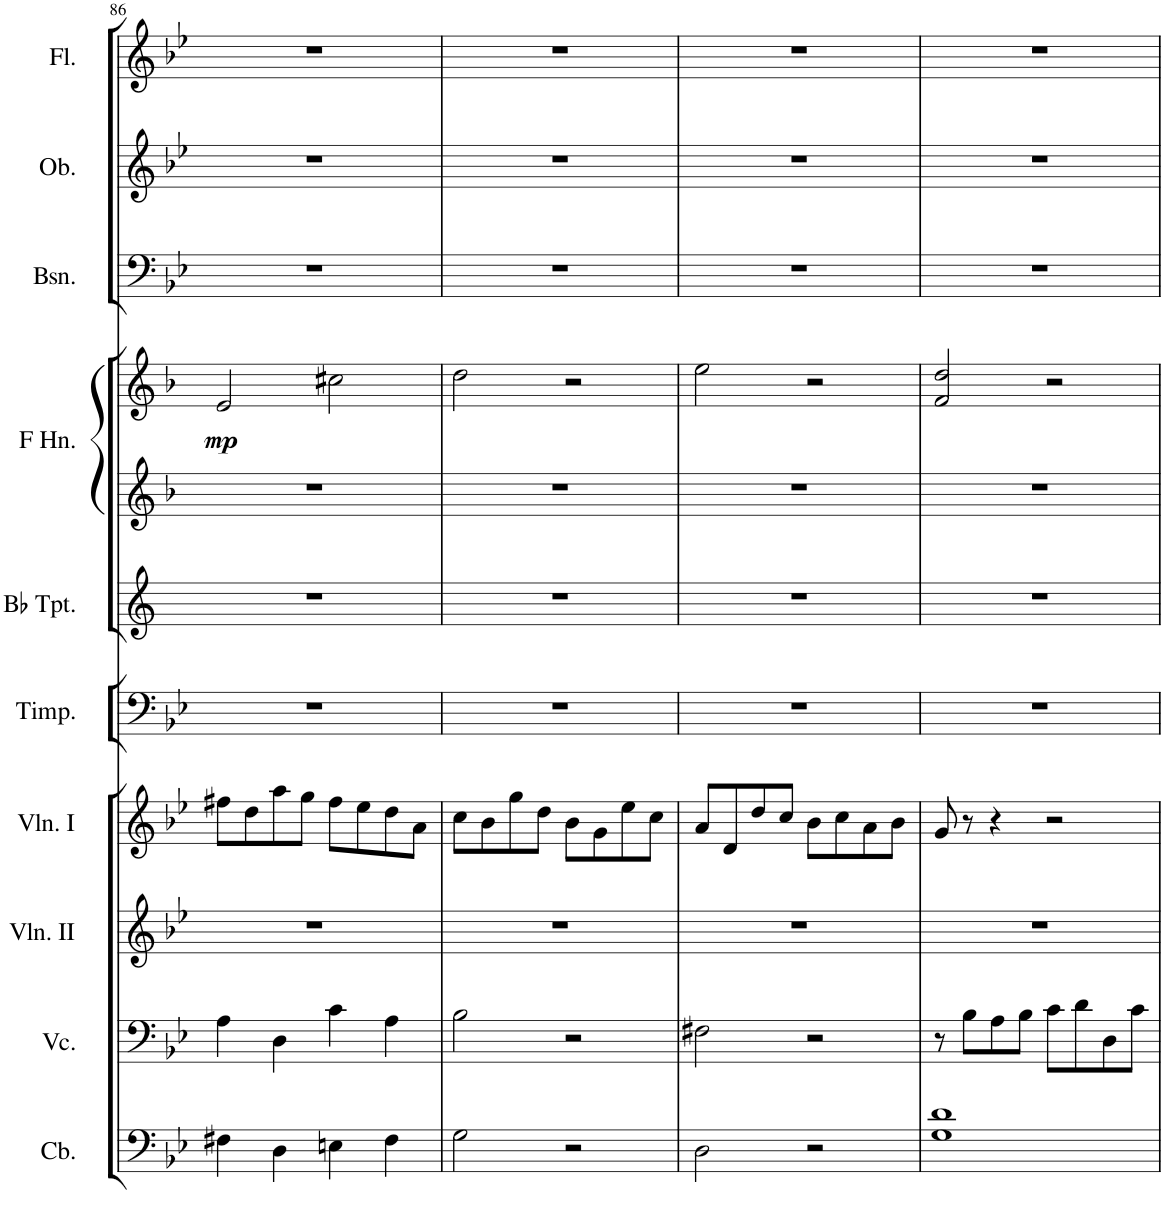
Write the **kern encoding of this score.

**kern	**kern	**kern	**kern	**kern	**kern	**kern	**kern	**dynam	**kern	**kern	**kern
*part10	*part9	*part8	*part7	*part6	*part5	*part4	*part4	*part4	*part3	*part2	*part1
*staff11	*staff10	*staff9	*staff8	*staff7	*staff6	*staff5	*staff4	*staff4/5	*staff3	*staff2	*staff1
*I"Contrabasses	*I"Violoncellos	*I"Violins II	*I"Violins I	*I"Timpani	*I"Trumpets in Bb	*I"Horns in F	*	*	*I"Bassoons	*I"Oboes	*I"Flutes
*I'Cb.	*I'Vc.	*I'Vln. II	*I'Vln. I	*I'Timp.	*	*	*	*	*I'Bsn.	*I'Ob.	*I'Fl.
!!LO:PB:g=z
*clefF4	*clefF4	*clefG2	*clefG2	*clefF4	*clefG2	*clefG2	*clefG2	*	*clefF4	*clefG2	*clefG2
*Trd7c12	*	*	*	*	*Trd1c2	*Trd4c7	*Trd4c7	*	*	*	*
*k[b-e-]	*k[b-e-]	*k[b-e-]	*k[b-e-]	*k[b-e-]	*k[]	*k[b-]	*k[b-]	*	*k[b-e-]	*k[b-e-]	*k[b-e-]
*M4/4	*M4/4	*M4/4	*M4/4	*M4/4	*M4/4	*M4/4	*M4/4	*	*M4/4	*M4/4	*M4/4
=86	=86	=86	=86	=86	=86	=86	=86	=86	=86	=86	=86
!	!	!	!	!	!	!	!	!LO:DY:b	!	!	!
4F#X\	4A\	1r	8ff#X\L	1r	1r	1r	2e/	mp	1r	1r	1r
.	.	.	8dd\	.	.	.	.	.	.	.	.
4D\	4D\	.	8aa\	.	.	.	.	.	.	.	.
.	.	.	8gg\J	.	.	.	.	.	.	.	.
4En\	4c\	.	8ff#\L	.	.	.	2cc#X\	.	.	.	.
.	.	.	8ee-\	.	.	.	.	.	.	.	.
4F#\	4A\	.	8dd\	.	.	.	.	.	.	.	.
.	.	.	8a\J	.	.	.	.	.	.	.	.
=87	=87	=87	=87	=87	=87	=87	=87	=87	=87	=87	=87
2G\	2B-\	1r	8cc\L	1r	1r	1r	2dd\	.	1r	1r	1r
.	.	.	8b-\	.	.	.	.	.	.	.	.
.	.	.	8gg\	.	.	.	.	.	.	.	.
.	.	.	8dd\J	.	.	.	.	.	.	.	.
2r	2r	.	8b-\L	.	.	.	2r	.	.	.	.
.	.	.	8g\	.	.	.	.	.	.	.	.
.	.	.	8ee-\	.	.	.	.	.	.	.	.
.	.	.	8cc\J	.	.	.	.	.	.	.	.
=88	=88	=88	=88	=88	=88	=88	=88	=88	=88	=88	=88
2D\	2F#X\	1r	8a/L	1r	1r	1r	2ee\	.	1r	1r	1r
.	.	.	8d/	.	.	.	.	.	.	.	.
.	.	.	8dd/	.	.	.	.	.	.	.	.
.	.	.	8cc/J	.	.	.	.	.	.	.	.
2r	2r	.	8b-\L	.	.	.	2r	.	.	.	.
.	.	.	8cc\	.	.	.	.	.	.	.	.
.	.	.	8a\	.	.	.	.	.	.	.	.
.	.	.	8b-\J	.	.	.	.	.	.	.	.
=89	=89	=89	=89	=89	=89	=89	=89	=89	=89	=89	=89
1G 1d	8r	1r	8g/	1r	1r	1r	2f/ 2dd/	.	1r	1r	1r
.	8B-\L	.	8r	.	.	.	.	.	.	.	.
.	8A\	.	4r	.	.	.	.	.	.	.	.
.	8B-\J	.	.	.	.	.	.	.	.	.	.
.	8c\L	.	2r	.	.	.	2r	.	.	.	.
.	8d\	.	.	.	.	.	.	.	.	.	.
.	8D\	.	.	.	.	.	.	.	.	.	.
.	8c\J	.	.	.	.	.	.	.	.	.	.
=	=	=	=	=	=	=	=	=	=	=	=
*-	*-	*-	*-	*-	*-	*-	*-	*-	*-	*-	*-
